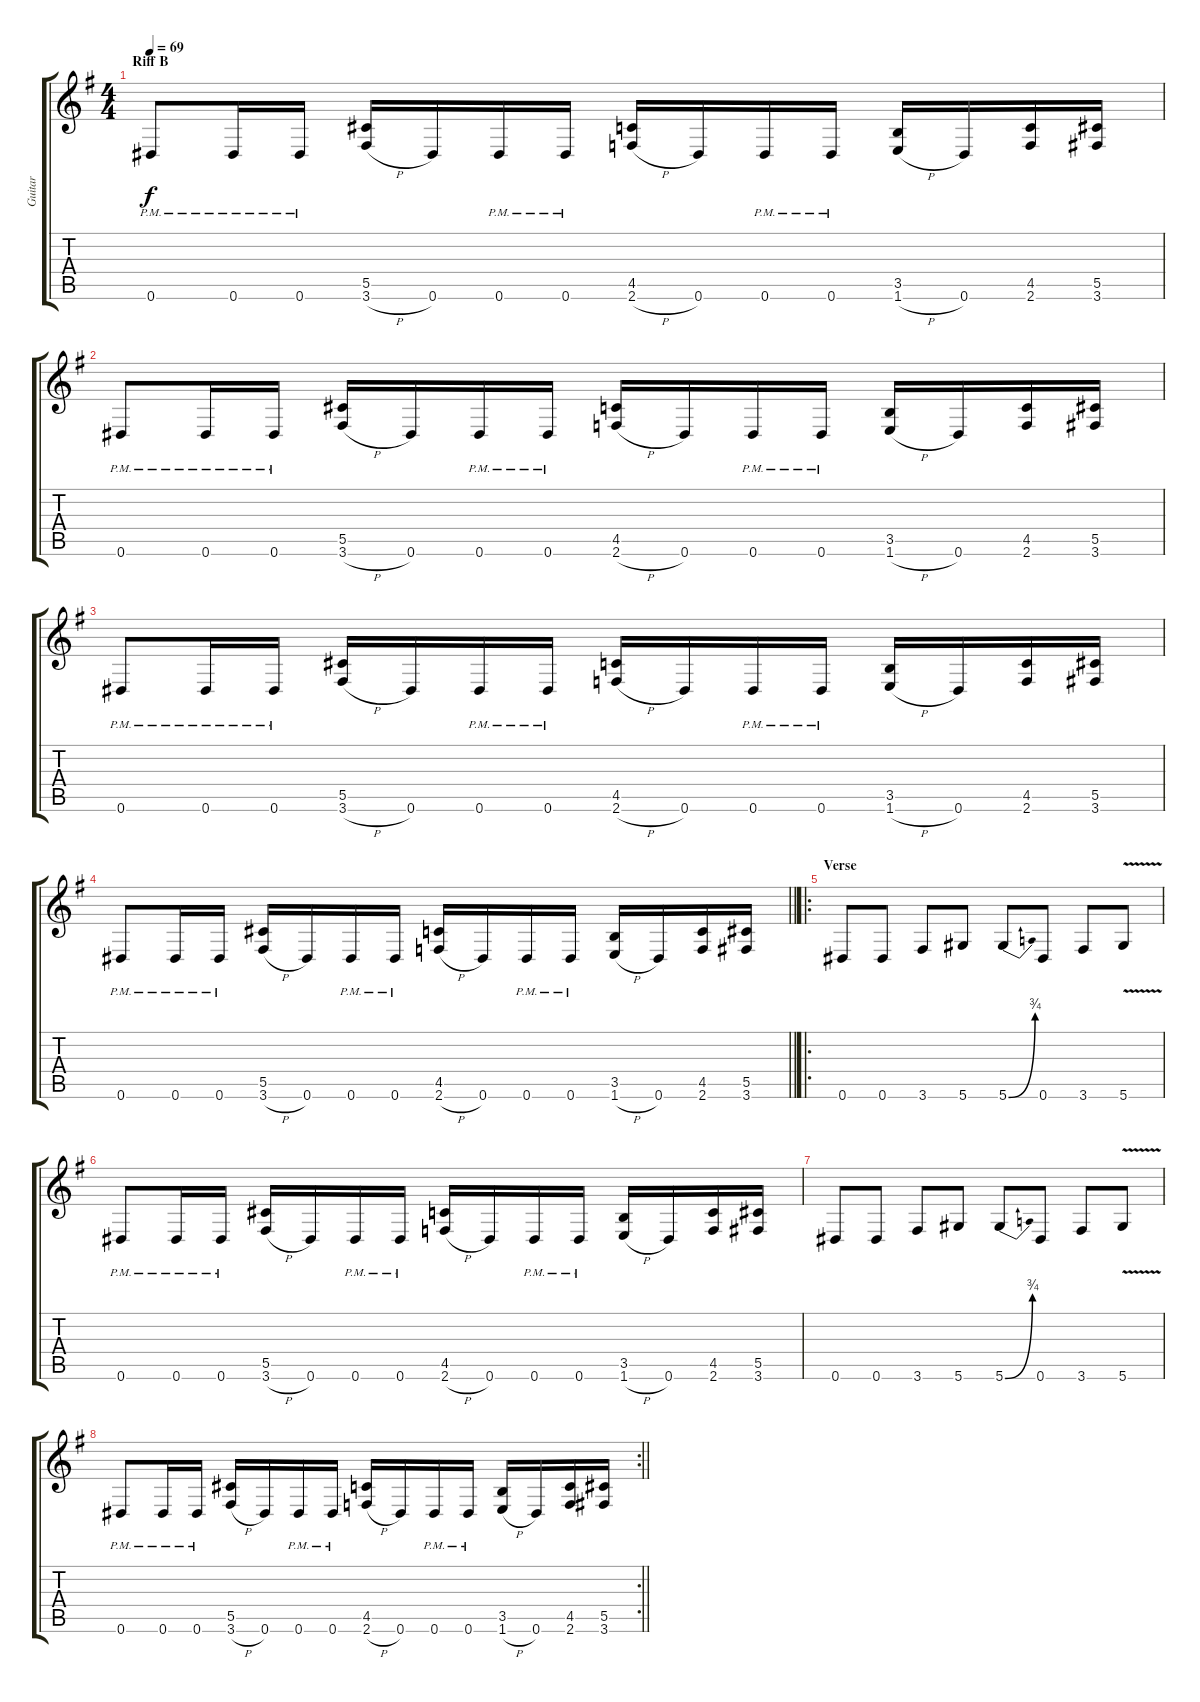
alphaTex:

\track ("Guitar" "Guitar") {instrument distortionguitar}
\staff {score tabs}
\tuning (Eb4 Bb3 Gb3 Db3 Ab2 Eb2) {hide}
\ts (4 4)
\section ("" "Riff B")
\tempo 69
\clef g2
\ks eminor
0.6{pm}.8{dy f} 0.6{pm}.16 0.6{pm}.16 (5.5 3.6{h}).16 0.6.16 0.6{pm}.16 0.6{pm}.16 (4.5 2.6{h}).16 0.6.16 0.6{pm}.16 0.6{pm}.16 (3.5 1.6{h}).16 0.6.16 (4.5 2.6).16 (5.5 3.6).16 |
0.6{pm}.8 0.6{pm}.16 0.6{pm}.16 (5.5 3.6{h}).16 0.6.16 0.6{pm}.16 0.6{pm}.16 (4.5 2.6{h}).16 0.6.16 0.6{pm}.16 0.6{pm}.16 (3.5 1.6{h}).16 0.6.16 (4.5 2.6).16 (5.5 3.6).16 |
0.6{pm}.8 0.6{pm}.16 0.6{pm}.16 (5.5 3.6{h}).16 0.6.16 0.6{pm}.16 0.6{pm}.16 (4.5 2.6{h}).16 0.6.16 0.6{pm}.16 0.6{pm}.16 (3.5 1.6{h}).16 0.6.16 (4.5 2.6).16 (5.5 3.6).16 |
\barLineRight lightlight
0.6{pm}.8 0.6{pm}.16 0.6{pm}.16 (5.5 3.6{h}).16 0.6.16 0.6{pm}.16 0.6{pm}.16 (4.5 2.6{h}).16 0.6.16 0.6{pm}.16 0.6{pm}.16 (3.5 1.6{h}).16 0.6.16 (4.5 2.6).16 (5.5 3.6).16 |
\ro
\section ("" "Verse")
0.6.8 0.6.8 3.6.8 5.6.8 5.6{be (bend 0 0 60 3)}.8 0.6.8 3.6.8 5.6{v}.8 |
0.6{pm}.8 0.6{pm}.16 0.6{pm}.16 (5.5 3.6{h}).16 0.6.16 0.6{pm}.16 0.6{pm}.16 (4.5 2.6{h}).16 0.6.16 0.6{pm}.16 0.6{pm}.16 (3.5 1.6{h}).16 0.6.16 (4.5 2.6).16 (5.5 3.6).16 |
0.6.8 0.6.8 3.6.8 5.6.8 5.6{be (bend 0 0 60 3)}.8 0.6.8 3.6.8 5.6{v}.8 |
\rc 2
\barLineRight lightlight
0.6{pm}.8 0.6{pm}.16 0.6{pm}.16 (5.5 3.6{h}).16 0.6.16 0.6{pm}.16 0.6{pm}.16 (4.5 2.6{h}).16 0.6.16 0.6{pm}.16 0.6{pm}.16 (3.5 1.6{h}).16 0.6.16 (4.5 2.6).16 (5.5 3.6).16
